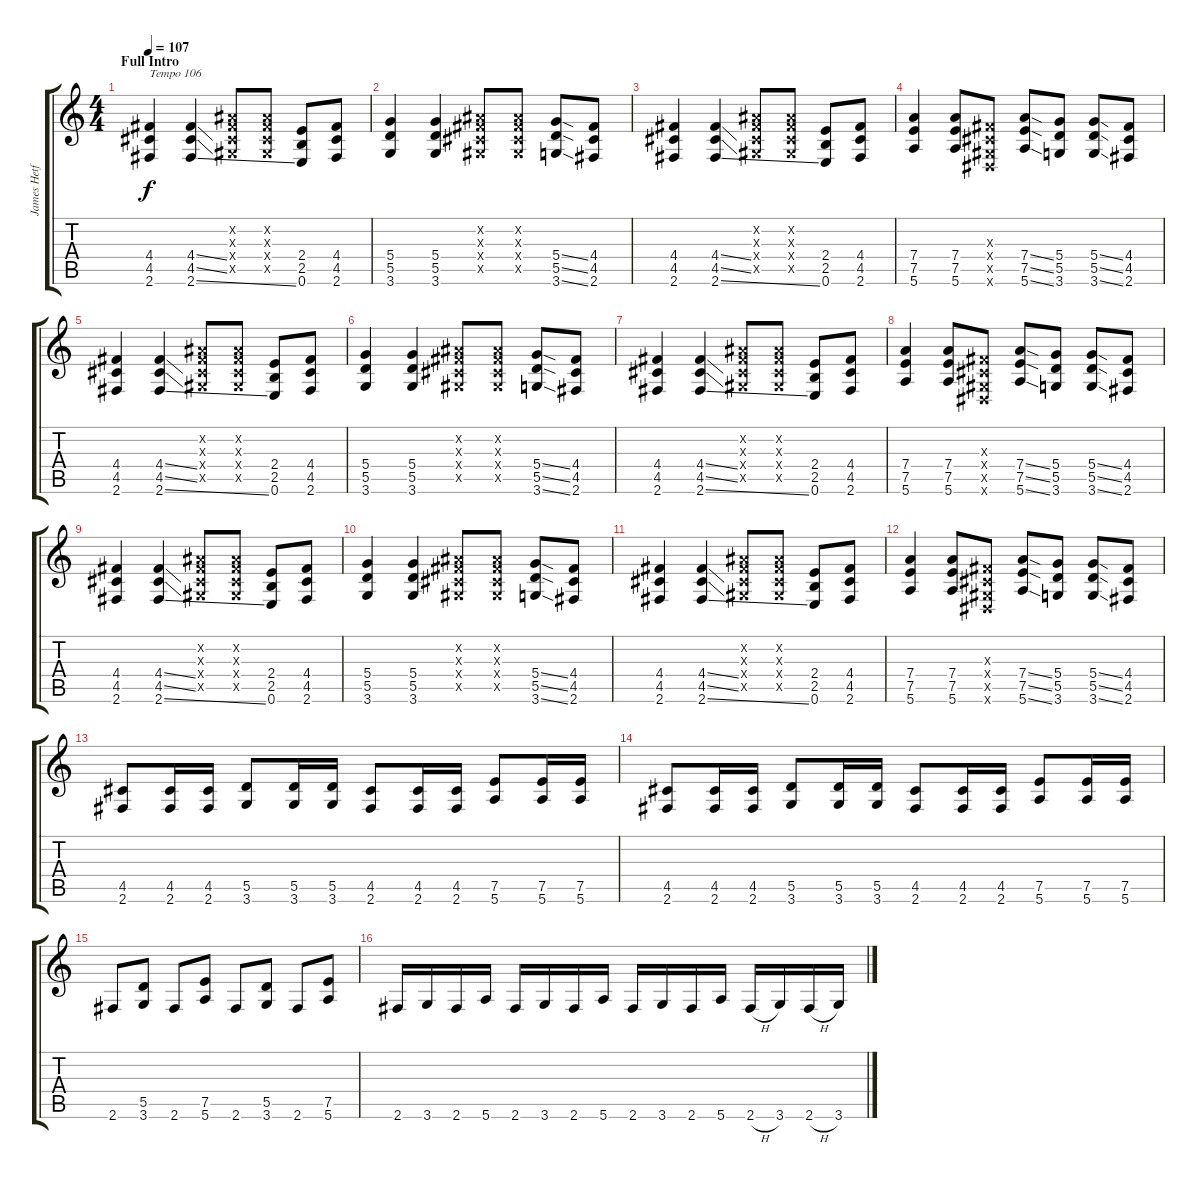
\track ("James Hetfield" "James Hetf") {instrument distortionguitar}
\staff {score tabs}
\tuning (E4 B3 G3 D3 A2 E2) {hide}
\ts (4 4)
\section ("" "Full Intro")
\tempo 106
\tempo 107
\clef g2
\ks c
(4.4 4.5 2.6).4{txt "Tempo 106" dy f} (4.4{ss} 4.5{ss} 2.6{ss}).4 (-1.2{x} -1.3{x} -1.4{x} -1.5{x}).8 (-1.2{x} -1.3{x} -1.4{x} -1.5{x}).8 (2.4 2.5 0.6).8 (4.4 4.5 2.6).8 |
(5.4 5.5 3.6).4 (5.4 5.5 3.6).4 (-1.2{x} -1.3{x} -1.4{x} -1.5{x}).8 (-1.2{x} -1.3{x} -1.4{x} -1.5{x}).8 (5.4{ss} 5.5{ss} 3.6{ss}).8 (4.4 4.5 2.6).8 |
(4.4 4.5 2.6).4 (4.4{ss} 4.5{ss} 2.6{ss}).4 (-1.2{x} -1.3{x} -1.4{x} -1.5{x}).8 (-1.2{x} -1.3{x} -1.4{x} -1.5{x}).8 (2.4 2.5 0.6).8 (4.4 4.5 2.6).8 |
(7.4 7.5 5.6).4 (7.4 7.5 5.6).8 (-1.3{x} -1.4{x} -1.5{x} -1.6{x}).8 (7.4{ss} 7.5{ss} 5.6{ss}).8 (5.4 5.5 3.6).8 (5.4{ss} 5.5{ss} 3.6{ss}).8 (4.4 4.5 2.6).8 |
(4.4 4.5 2.6).4 (4.4{ss} 4.5{ss} 2.6{ss}).4 (-1.2{x} -1.3{x} -1.4{x} -1.5{x}).8 (-1.2{x} -1.3{x} -1.4{x} -1.5{x}).8 (2.4 2.5 0.6).8 (4.4 4.5 2.6).8 |
(5.4 5.5 3.6).4 (5.4 5.5 3.6).4 (-1.2{x} -1.3{x} -1.4{x} -1.5{x}).8 (-1.2{x} -1.3{x} -1.4{x} -1.5{x}).8 (5.4{ss} 5.5{ss} 3.6{ss}).8 (4.4 4.5 2.6).8 |
(4.4 4.5 2.6).4 (4.4{ss} 4.5{ss} 2.6{ss}).4 (-1.2{x} -1.3{x} -1.4{x} -1.5{x}).8 (-1.2{x} -1.3{x} -1.4{x} -1.5{x}).8 (2.4 2.5 0.6).8 (4.4 4.5 2.6).8 |
(7.4 7.5 5.6).4 (7.4 7.5 5.6).8 (-1.3{x} -1.4{x} -1.5{x} -1.6{x}).8 (7.4{ss} 7.5{ss} 5.6{ss}).8 (5.4 5.5 3.6).8 (5.4{ss} 5.5{ss} 3.6{ss}).8 (4.4 4.5 2.6).8 |
(4.4 4.5 2.6).4 (4.4{ss} 4.5{ss} 2.6{ss}).4 (-1.2{x} -1.3{x} -1.4{x} -1.5{x}).8 (-1.2{x} -1.3{x} -1.4{x} -1.5{x}).8 (2.4 2.5 0.6).8 (4.4 4.5 2.6).8 |
(5.4 5.5 3.6).4 (5.4 5.5 3.6).4 (-1.2{x} -1.3{x} -1.4{x} -1.5{x}).8 (-1.2{x} -1.3{x} -1.4{x} -1.5{x}).8 (5.4{ss} 5.5{ss} 3.6{ss}).8 (4.4 4.5 2.6).8 |
(4.4 4.5 2.6).4 (4.4{ss} 4.5{ss} 2.6{ss}).4 (-1.2{x} -1.3{x} -1.4{x} -1.5{x}).8 (-1.2{x} -1.3{x} -1.4{x} -1.5{x}).8 (2.4 2.5 0.6).8 (4.4 4.5 2.6).8 |
(7.4 7.5 5.6).4 (7.4 7.5 5.6).8 (-1.3{x} -1.4{x} -1.5{x} -1.6{x}).8 (7.4{ss} 7.5{ss} 5.6{ss}).8 (5.4 5.5 3.6).8 (5.4{ss} 5.5{ss} 3.6{ss}).8 (4.4 4.5 2.6).8 |
(4.5 2.6).8 (4.5 2.6).16 (4.5 2.6).16 (5.5 3.6).8 (5.5 3.6).16 (5.5 3.6).16 (4.5 2.6).8 (4.5 2.6).16 (4.5 2.6).16 (7.5 5.6).8 (7.5 5.6).16 (7.5 5.6).16 |
(4.5 2.6).8 (4.5 2.6).16 (4.5 2.6).16 (5.5 3.6).8 (5.5 3.6).16 (5.5 3.6).16 (4.5 2.6).8 (4.5 2.6).16 (4.5 2.6).16 (7.5 5.6).8 (7.5 5.6).16 (7.5 5.6).16 |
2.6.8 (5.5 3.6).8 2.6.8 (7.5 5.6).8 2.6.8 (5.5 3.6).8 2.6.8 (7.5 5.6).8 |
2.6.16 3.6.16 2.6.16 5.6.16 2.6.16 3.6.16 2.6.16 5.6.16 2.6.16 3.6.16 2.6.16 5.6.16 2.6{h}.16 3.6.16 2.6{h}.16 3.6.16
